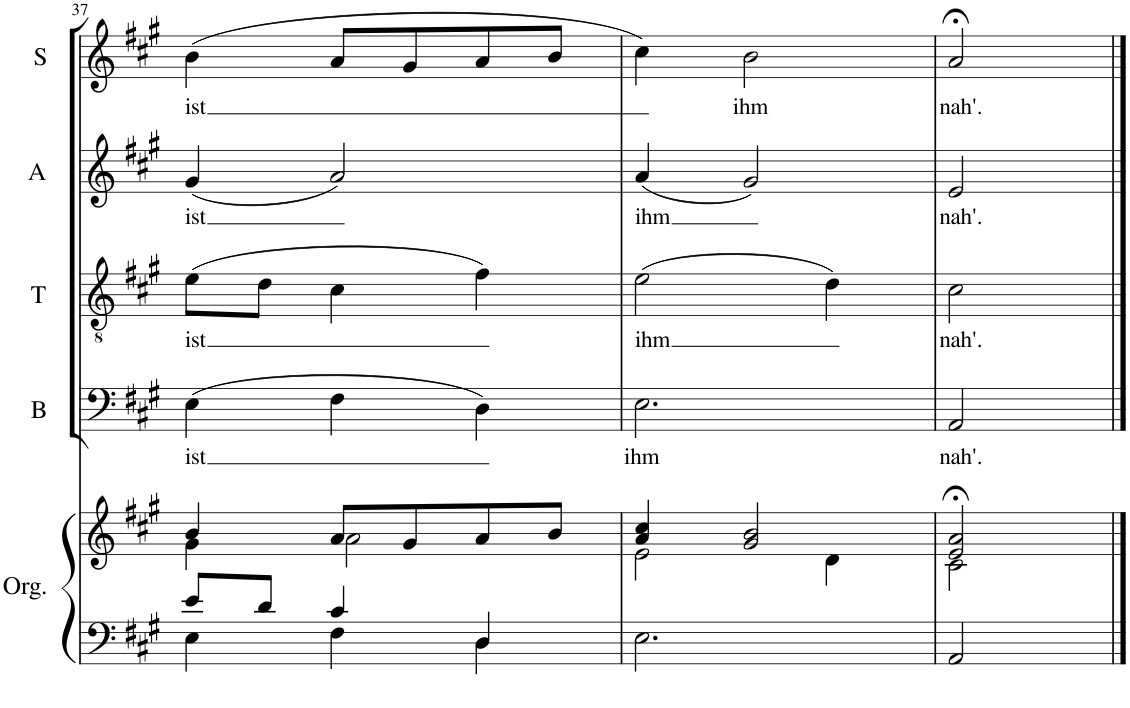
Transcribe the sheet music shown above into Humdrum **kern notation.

**kern	**kern	**kern	**text	**kern	**text	**kern	**text	**kern	**text
*part5	*part5	*part4	*part4	*part3	*part3	*part2	*part2	*part1	*part1
*staff6	*staff5	*staff4	*staff4	*staff3	*staff3	*staff2	*staff2	*staff1	*staff1
*I"Orgue	*	*I"B	*	*I"T	*	*I"A	*	*I"S	*
*I'Org.	*	*I'B	*	*I'T	*	*I'A	*	*I'S	*
!!LO:PB:g=z
*clefF4	*clefG2	*clefF4	*	*clefGv2	*	*clefG2	*	*clefG2	*
*k[f#c#g#]	*k[f#c#g#]	*k[f#c#g#]	*	*k[f#c#g#]	*	*k[f#c#g#]	*	*k[f#c#g#]	*
*M3/4	*M3/4	*M3/4	*	*M3/4	*	*M3/4	*	*M3/4	*
=37	=37	=37	=37	=37	=37	=37	=37	=37	=37
*^	*^	*	*	*	*	*	*	*	*
!	!	!	!	!	!LO:LY:b	!	!LO:LY:b	!	!LO:LY:b	!	!LO:LY:b
8e/L	4E\	4b/	4g#\	(4E\	ist	(8e\L	ist	(4g#/	ist	(4b\	ist
8d/J	.	.	.	.	.	8d\J	.	.	.	.	.
4c#/	4F#\	8a/L	2a\	4F#\	.	4c#\	.	2a/)	.	8a/L	.
.	.	8g#/	.	.	.	.	.	.	.	8g#/	.
4D/	4D\	8a/	.	4D\)	.	4f#\)	.	.	.	8a/	.
.	.	8b/J	.	.	.	.	.	.	.	8b/J	.
*v	*v	*	*	*	*	*	*	*	*	*	*
=38	=38	=38	=38	=38	=38	=38	=38	=38	=38	=38
!	!	!	!	!LO:LY:b	!	!LO:LY:b	!	!LO:LY:b	!	!
2.E\	4a/ 4cc#/	2e\	2.E\	ihm	(2e\	ihm	(4a/	ihm	4cc#\)	.
!	!	!	!	!	!	!	!	!	!	!LO:LY:b
.	2g#/ 2b/	.	.	.	.	.	2g#/)	.	2b\	ihm
.	.	4d\	.	.	4d\)	.	.	.	.	.
=39	=39	=39	=39	=39	=39	=39	=39	=39	=39	=39
!	!	!	!	!LO:LY:b	!	!LO:LY:b	!	!LO:LY:b	!	!LO:LY:b
2AA/	2e/;< 2a/;<	2c#\	2AA/	nah'.	2c#\	nah'.	2e/	nah'.	2a;</	nah'.
*	*v	*v	*	*	*	*	*	*	*	*
==	==	==	==	==	==	==	==	==	==
*-	*-	*-	*-	*-	*-	*-	*-	*-	*-
